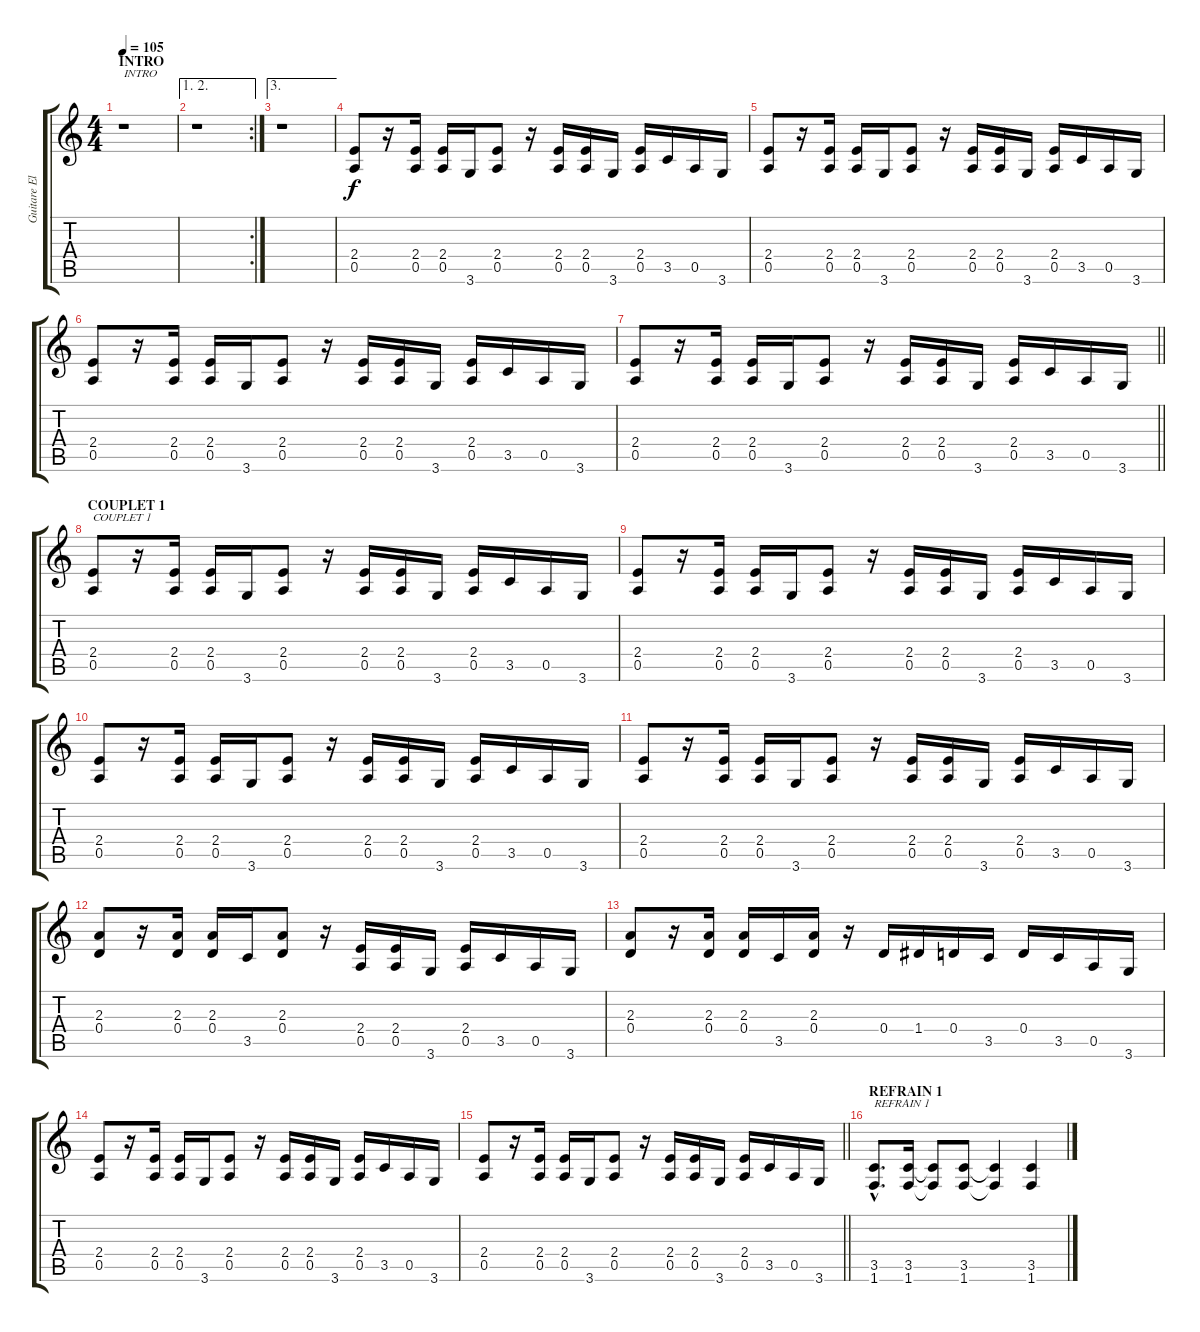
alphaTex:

\track ("Guitare Electrique" "Guitare El") {instrument distortionguitar}
\staff {score tabs}
\tuning (E4 B3 G3 D3 A2 E2) {hide}
\ts (4 4)
\section ("" "INTRO")
\tempo 105
\clef g2
\ks c
r.1{txt "INTRO" dy f instrument distortionguitar} |
\ae (1 2)
\rc 2
r.1 |
\ae 3
r.1 |
(2.4 0.5).8 r.16 (2.4 0.5).16 (2.4 0.5).16 3.6.16 (2.4 0.5).8 r.16 (2.4 0.5).16 (2.4 0.5).16 3.6.16 (2.4 0.5).16 3.5.16 0.5.16 3.6.16 |
(2.4 0.5).8 r.16 (2.4 0.5).16 (2.4 0.5).16 3.6.16 (2.4 0.5).8 r.16 (2.4 0.5).16 (2.4 0.5).16 3.6.16 (2.4 0.5).16 3.5.16 0.5.16 3.6.16 |
(2.4 0.5).8 r.16 (2.4 0.5).16 (2.4 0.5).16 3.6.16 (2.4 0.5).8 r.16 (2.4 0.5).16 (2.4 0.5).16 3.6.16 (2.4 0.5).16 3.5.16 0.5.16 3.6.16 |
\barLineRight lightlight
(2.4 0.5).8 r.16 (2.4 0.5).16 (2.4 0.5).16 3.6.16 (2.4 0.5).8 r.16 (2.4 0.5).16 (2.4 0.5).16 3.6.16 (2.4 0.5).16 3.5.16 0.5.16 3.6.16 |
\section ("" "COUPLET 1")
(2.4 0.5).8{txt "COUPLET 1"} r.16 (2.4 0.5).16 (2.4 0.5).16 3.6.16 (2.4 0.5).8 r.16 (2.4 0.5).16 (2.4 0.5).16 3.6.16 (2.4 0.5).16 3.5.16 0.5.16 3.6.16 |
(2.4 0.5).8 r.16 (2.4 0.5).16 (2.4 0.5).16 3.6.16 (2.4 0.5).8 r.16 (2.4 0.5).16 (2.4 0.5).16 3.6.16 (2.4 0.5).16 3.5.16 0.5.16 3.6.16 |
(2.4 0.5).8 r.16 (2.4 0.5).16 (2.4 0.5).16 3.6.16 (2.4 0.5).8 r.16 (2.4 0.5).16 (2.4 0.5).16 3.6.16 (2.4 0.5).16 3.5.16 0.5.16 3.6.16 |
(2.4 0.5).8 r.16 (2.4 0.5).16 (2.4 0.5).16 3.6.16 (2.4 0.5).8 r.16 (2.4 0.5).16 (2.4 0.5).16 3.6.16 (2.4 0.5).16 3.5.16 0.5.16 3.6.16 |
(2.3 0.4).8 r.16 (2.3 0.4).16 (2.3 0.4).16 3.5.16 (2.3 0.4).8 r.16 (2.4 0.5).16 (2.4 0.5).16 3.6.16 (2.4 0.5).16 3.5.16 0.5.16 3.6.16 |
(2.3 0.4).8 r.16 (2.3 0.4).16 (2.3 0.4).16 3.5.16 (2.3 0.4).16 r.16 0.4.16 1.4.16 0.4.16 3.5.16 0.4.16 3.5.16 0.5.16 3.6.16 |
(2.4 0.5).8 r.16 (2.4 0.5).16 (2.4 0.5).16 3.6.16 (2.4 0.5).8 r.16 (2.4 0.5).16 (2.4 0.5).16 3.6.16 (2.4 0.5).16 3.5.16 0.5.16 3.6.16 |
\barLineRight lightlight
(2.4 0.5).8 r.16 (2.4 0.5).16 (2.4 0.5).16 3.6.16 (2.4 0.5).8 r.16 (2.4 0.5).16 (2.4 0.5).16 3.6.16 (2.4 0.5).16 3.5.16 0.5.16 3.6.16 |
\section ("" "REFRAIN 1")
(3.5{hac} 1.6{hac}).8{d txt "REFRAIN 1"} (3.5 1.6).16 (3.5{t} 1.6{t}).8 (3.5 1.6).8 (3.5{t} 1.6{t}).4 (3.5 1.6).4
